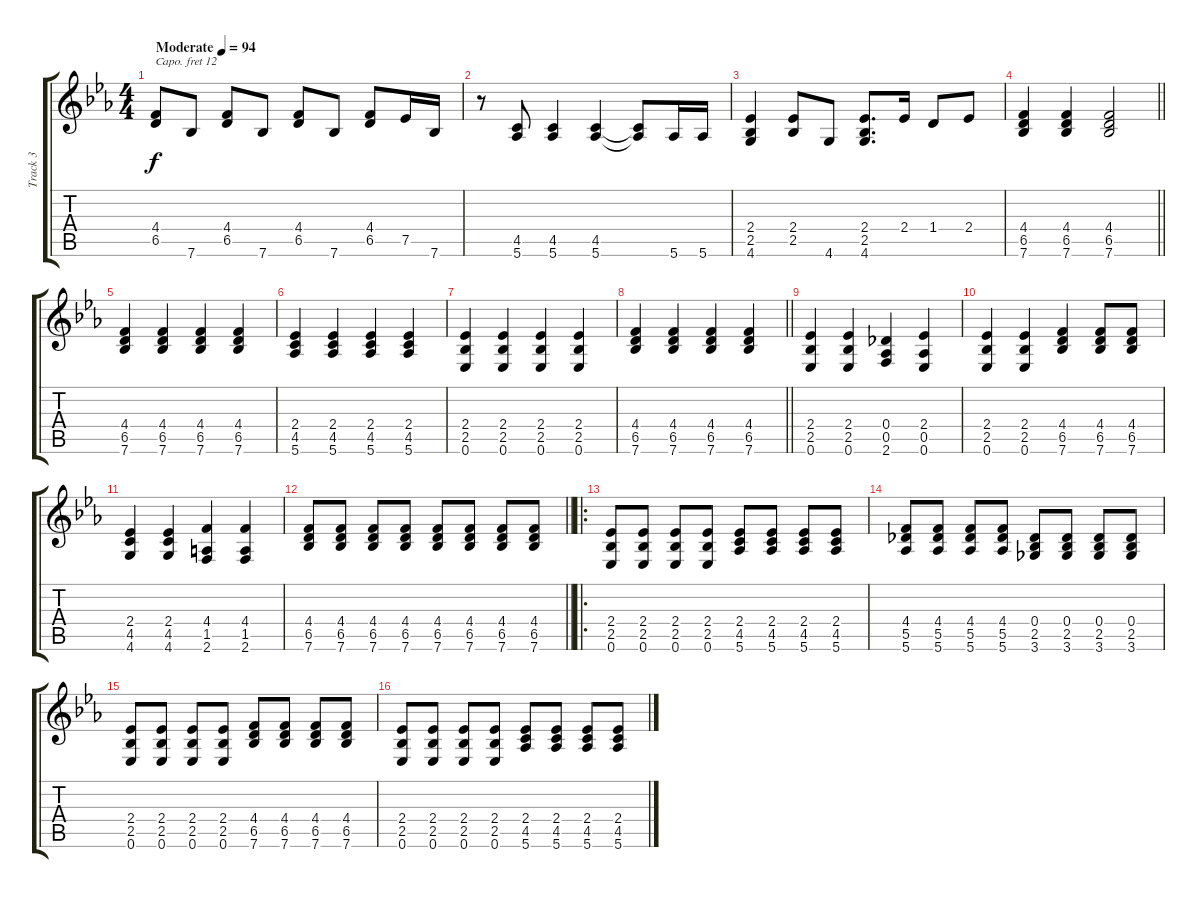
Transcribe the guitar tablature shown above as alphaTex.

\track ("Track 3" "Track 3") {instrument acousticgrandpiano}
\staff {score tabs}
\capo 12
\tuning (E4 B3 G3 Db3 Ab2 Eb2) {hide}
\ts (4 4)
\tempo (94 "Moderate")
\clef g2
\ks eb
(4.4 6.5).8{dy f instrument acousticgrandpiano} 7.6.8 (4.4 6.5).8 7.6.8 (4.4 6.5).8 7.6.8 (4.4 6.5).8 7.5.16 7.6.16 |
r.8 (4.5 5.6).8 (4.5 5.6).4 (4.5 5.6).4 (4.5{t} 5.6{t}).8 5.6.16 5.6.16 |
(2.4 2.5 4.6).4 (2.4 2.5).8 4.6.8 (2.4 2.5 4.6).8{d} 2.4.16 1.4.8 2.4.8 |
\barLineRight lightlight
(4.4 6.5 7.6).4 (4.4 6.5 7.6).4 (4.4 6.5 7.6).2 |
(4.4 6.5 7.6).4 (4.4 6.5 7.6).4 (4.4 6.5 7.6).4 (4.4 6.5 7.6).4 |
(2.4 4.5 5.6).4 (2.4 4.5 5.6).4 (2.4 4.5 5.6).4 (2.4 4.5 5.6).4 |
(2.4 2.5 0.6).4 (2.4 2.5 0.6).4 (2.4 2.5 0.6).4 (2.4 2.5 0.6).4 |
\barLineRight lightlight
(4.4 6.5 7.6).4 (4.4 6.5 7.6).4 (4.4 6.5 7.6).4 (4.4 6.5 7.6).4 |
(2.4 2.5 0.6).4 (2.4 2.5 0.6).4 (0.4 0.5 2.6).4 (2.4 0.5 0.6).4 |
(2.4 2.5 0.6).4 (2.4 2.5 0.6).4 (4.4 6.5 7.6).4 (4.4 6.5 7.6).8 (4.4 6.5 7.6).8 |
(2.4 4.5 4.6).4 (2.4 4.5 4.6).4 (4.4 1.5 2.6).4 (4.4 1.5 2.6).4 |
\barLineRight lightlight
(4.4 6.5 7.6).8 (4.4 6.5 7.6).8 (4.4 6.5 7.6).8 (4.4 6.5 7.6).8 (4.4 6.5 7.6).8 (4.4 6.5 7.6).8 (4.4 6.5 7.6).8 (4.4 6.5 7.6).8 |
\ro
(2.4 2.5 0.6).8 (2.4 2.5 0.6).8 (2.4 2.5 0.6).8 (2.4 2.5 0.6).8 (2.4 4.5 5.6).8 (2.4 4.5 5.6).8 (2.4 4.5 5.6).8 (2.4 4.5 5.6).8 |
(4.4 5.5 5.6).8 (4.4 5.5 5.6).8 (4.4 5.5 5.6).8 (4.4 5.5 5.6).8 (0.4 2.5 3.6).8 (0.4 2.5 3.6).8 (0.4 2.5 3.6).8 (0.4 2.5 3.6).8 |
(2.4 2.5 0.6).8 (2.4 2.5 0.6).8 (2.4 2.5 0.6).8 (2.4 2.5 0.6).8 (4.4 6.5 7.6).8 (4.4 6.5 7.6).8 (4.4 6.5 7.6).8 (4.4 6.5 7.6).8 |
(2.4 2.5 0.6).8 (2.4 2.5 0.6).8 (2.4 2.5 0.6).8 (2.4 2.5 0.6).8 (2.4 4.5 5.6).8 (2.4 4.5 5.6).8 (2.4 4.5 5.6).8 (2.4 4.5 5.6).8
